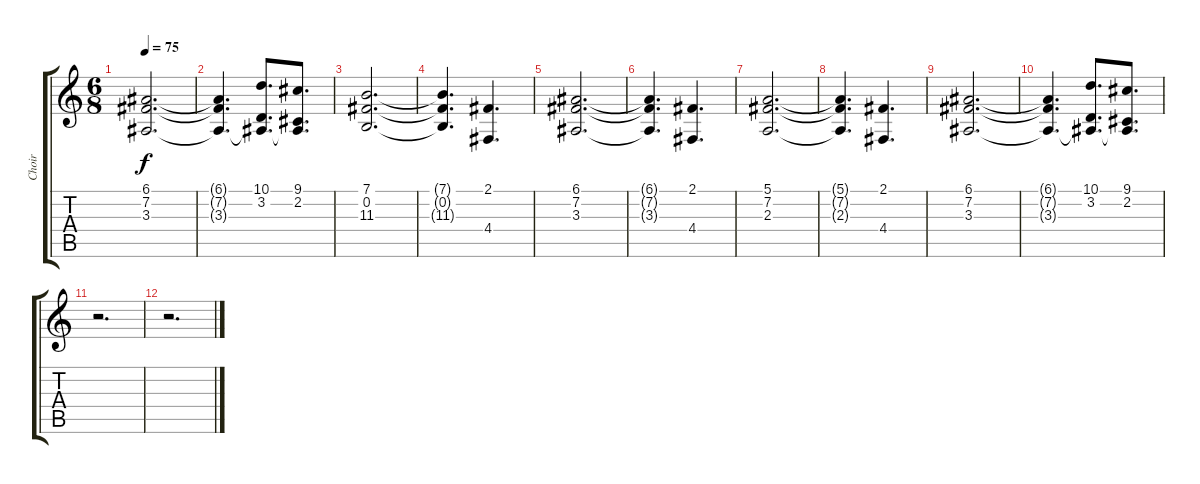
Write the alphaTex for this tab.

\track ("Choir" "Choir") {mute instrument lead7fifths}
\staff {score tabs}
\tuning (E4 B3 G3 D3 A2 E2) {hide}
\ts (6 8)
\tempo 75
\clef g2
\ks c
(6.1 7.2 3.3).2{d dy f} |
(6.1{t} 7.2{t} 3.3{t}).4{d} (10.1 3.2 3.3{t}).8{d} (9.1 2.2 3.3{t}).8{d} |
(7.1 0.2 11.3).2{d} |
(7.1{t} 0.2{t} 11.3{t}).4{d} (2.1 4.4).4{d} |
(6.1 7.2 3.3).2{d} |
(6.1{t} 7.2{t} 3.3{t}).4{d} (2.1 4.4).4{d} |
(5.1 7.2 2.3).2{d} |
(5.1{t} 7.2{t} 2.3{t}).4{d} (2.1 4.4).4{d} |
(6.1 7.2 3.3).2{d} |
(6.1{t} 7.2{t} 3.3{t}).4{d} (10.1 3.2 3.3{t}).8{d} (9.1 2.2 3.3{t}).8{d} |
r.2{d} |
r.2{d}
